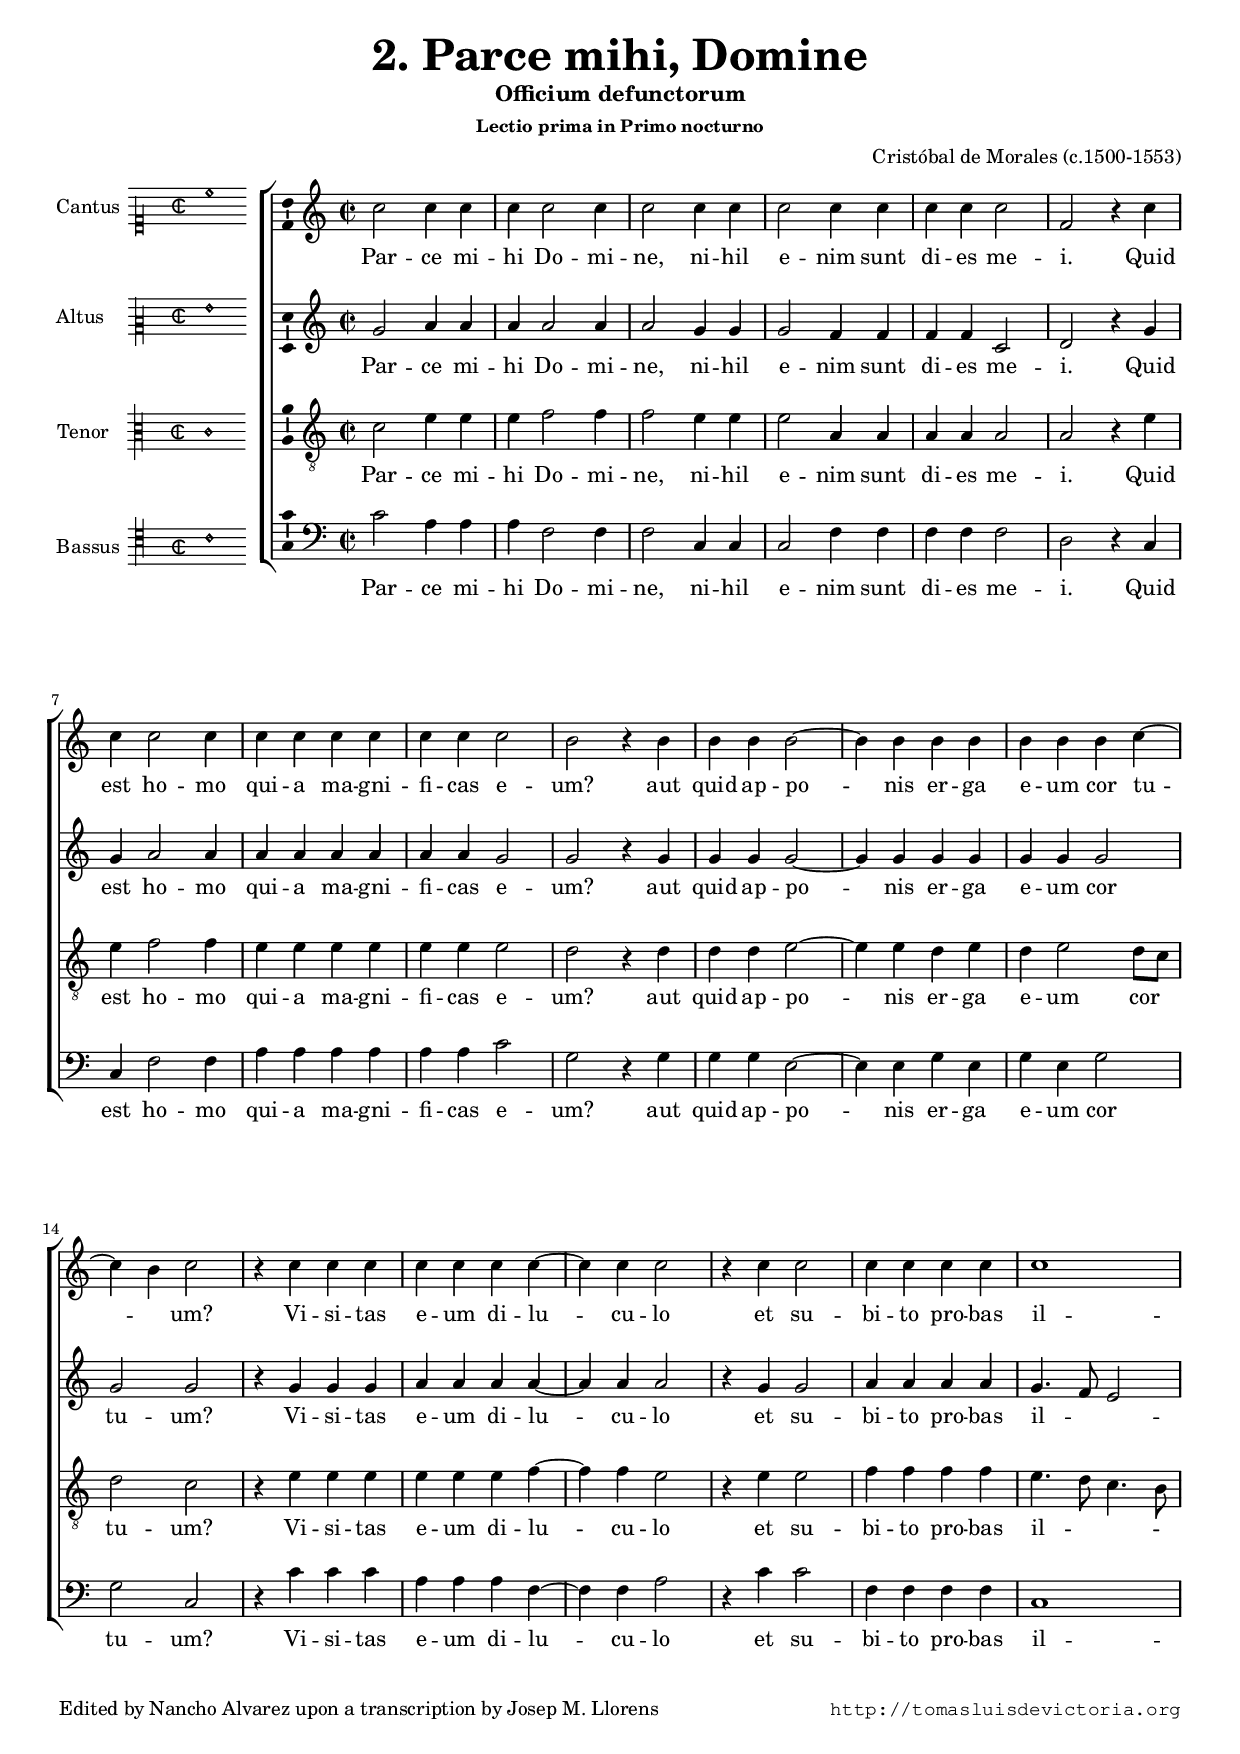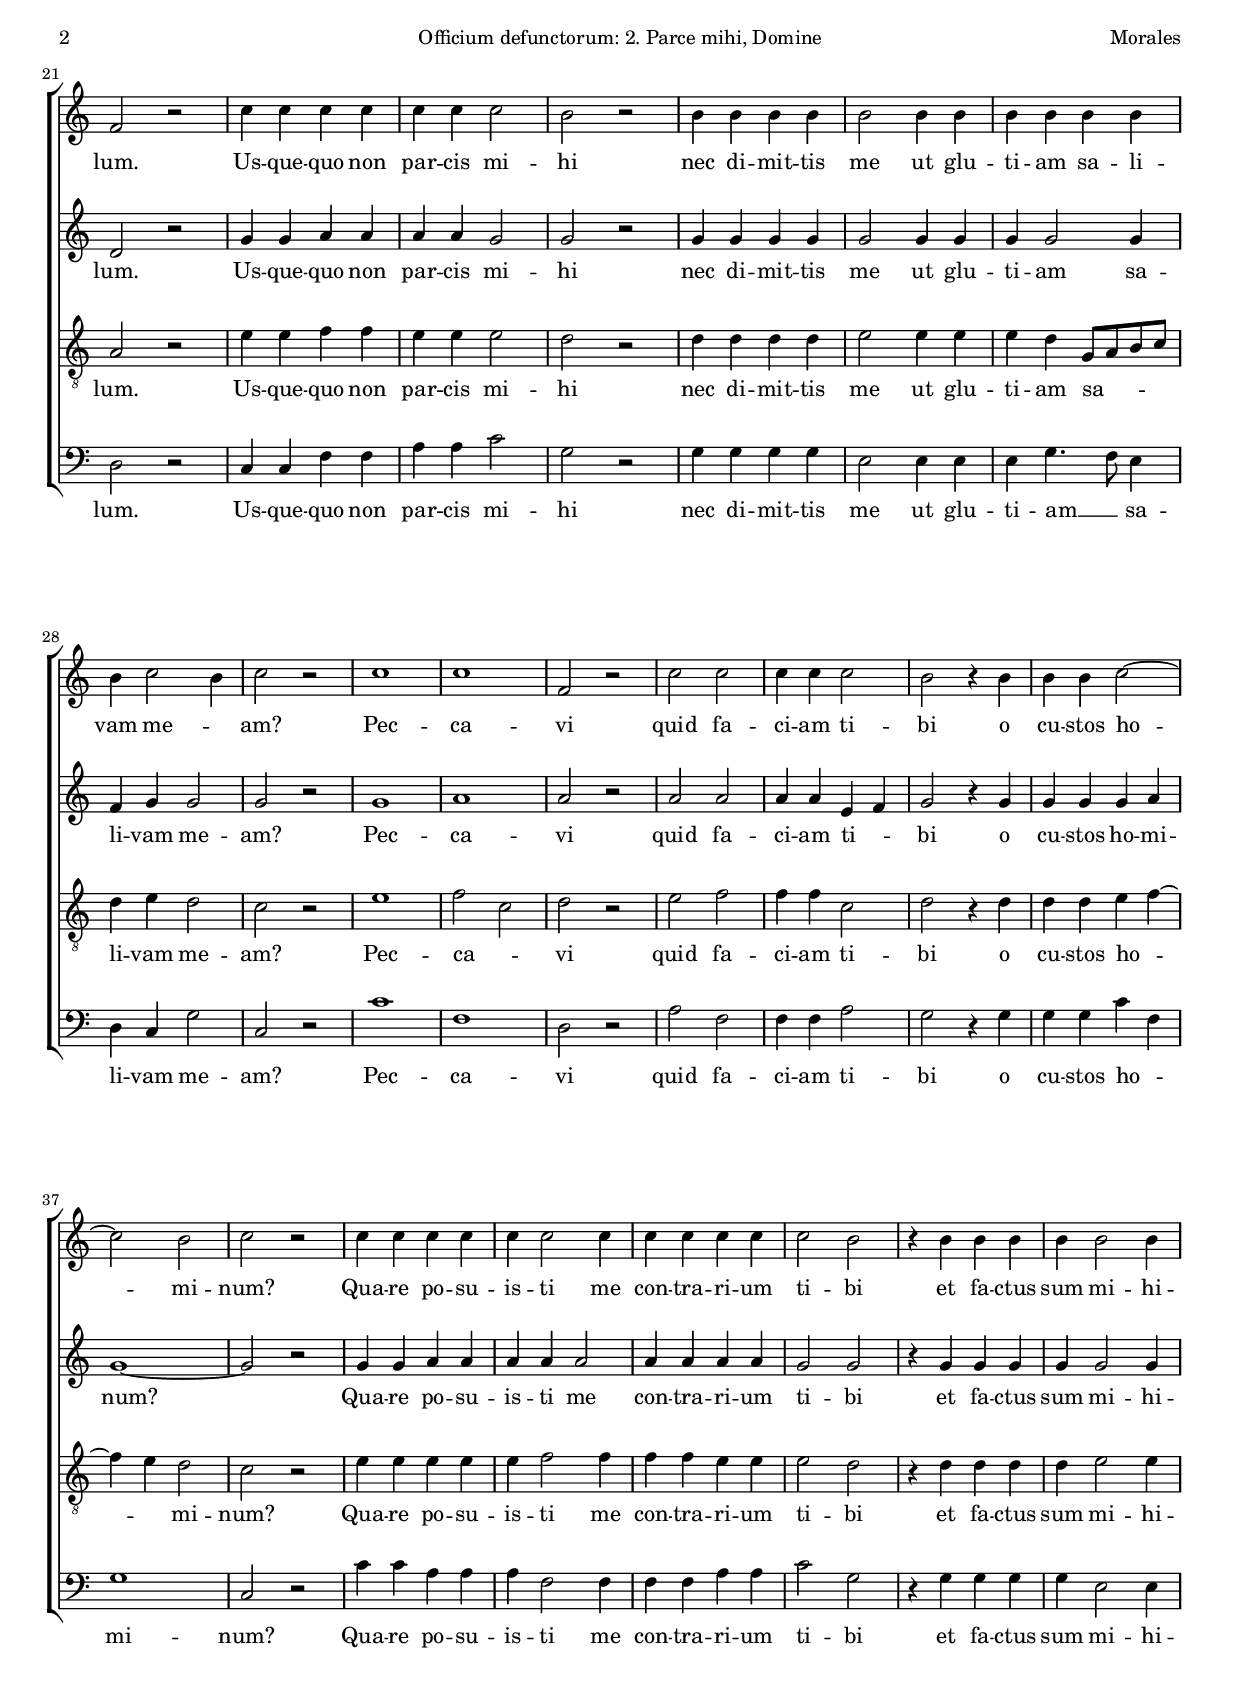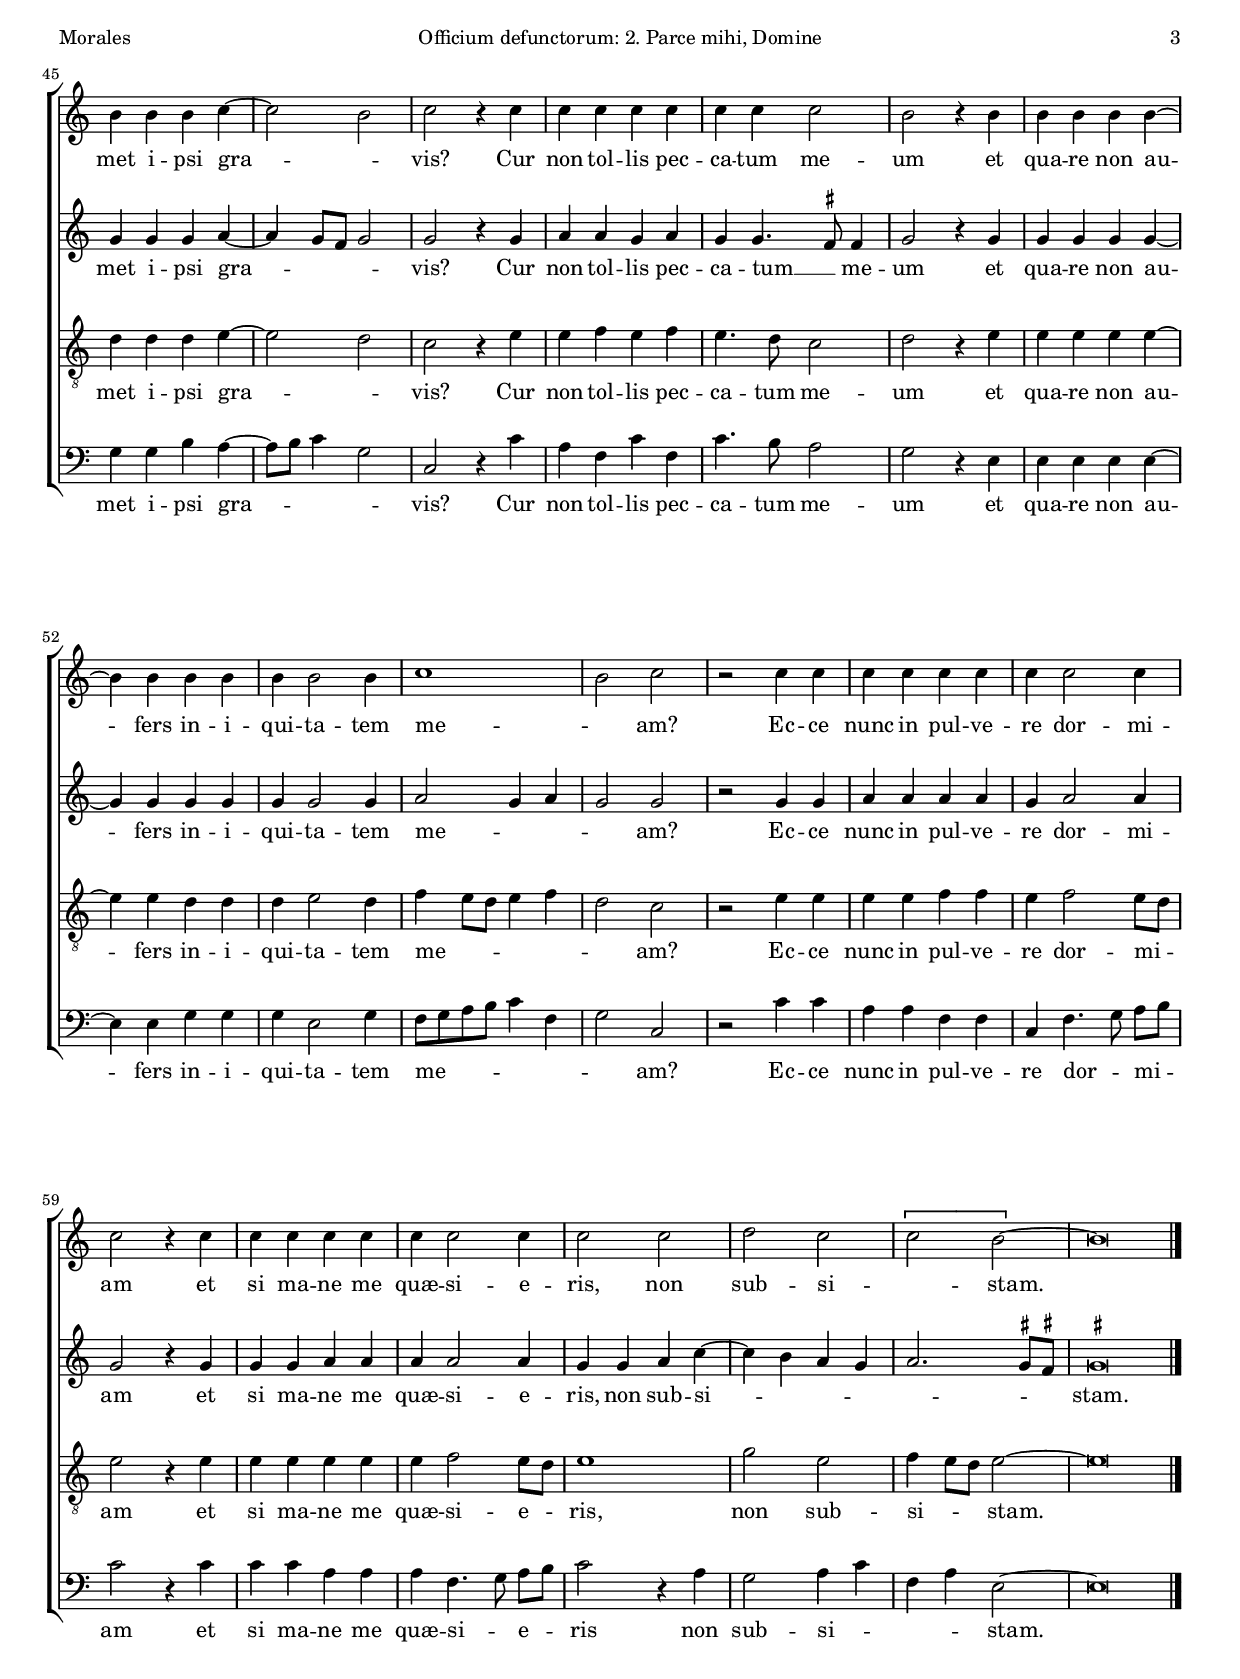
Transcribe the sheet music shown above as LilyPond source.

\version "2.22.0"

#(set-default-paper-size "a4")
#(set-global-staff-size 17.0)
#(ly:set-option 'point-and-click #f)
%mobile -s15.5 -i3.2

italicas=\override LyricText.font-shape = #'italic
rectas=\override LyricText.font-shape = #'upright
ss=\once \set suggestAccidentals = ##t
incipitwidth = 20
mtempo={\tempo 4 = 110}
mtempob={\tempo 4 = 55}
mt=#(define-music-function (offset) (number?) ; move lyric text
      #{ \once \override LyricText.X-offset = -$offset #})


htitle="Officium defunctorum: 2. Parce mihi, Domine"
hcomposer="Morales"

\header {
	title=\markup{\fontsize #3 "2. Parce mihi, Domine"}
	subtitle="Officium defunctorum"
	subsubtitle=\markup{"Lectio prima in Primo nocturno" \vspace #1 }
	composer="Cristóbal de Morales (c.1500-1553)"
        pdfauthor=\composer
	%opus="(-)"
	%poet=\markup{}
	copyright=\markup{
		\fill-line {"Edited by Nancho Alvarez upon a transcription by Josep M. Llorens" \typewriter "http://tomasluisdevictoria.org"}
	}
%	tagline=""
}

global={\key c \major \time 2/2 \skip 1*65
	\bar "|."
}


cantus=\relative c''{
	c2 c4 c
	c c2 c4
	c2 c4 c
	c2 c4 c
	c c c2
	f,2 r4 c'
	c c2 c4
	c c c c
	c c c2
	b2 r4 b
	b b b2 ~
	b4 b b b
	b b b c ~
	c b c2
	r4 c c c
	c c c c ~
	c c c2
	r4 c c2
	c4 c c c 
	c1
	f,2 r
	c'4 c c c 
	c4 c c2
	b2 r
	b4 b b b
	b2 b4 b
	b b b b
	b c2 b4
	c2 r
	c1
	c
	f,2 r
	c'2 c
	c4 c c2
	b r4 b
	b b c2 ~
	c b
	c r
	c4 c c c
	c c2 c4
	c c c c
	c2 b
	r4 b b b
	b b2 b4
	b b b c ~
	c2 b
	c r4 c
	c c c c
	c c c2
	b r4 b
	b b b b ~
	b b b b
	b b2 b4
	c1
	b2 c
	r2 c4 c
	c c c c
	c c2 c4
	c2 r4 c
	c c c c
	c c2 c4
	c2 c
	d c
	\[c2 b ~ \]
	b\breve*1/2
}

altus=\relative c''{
	g2 a4 a
	a a2 a4
	a2 g4 g
	g2 f4 f
	f f c2
	d r4 g
	g a2 a4
	a a a a
	a a g2
	g r4 g
	g g g2 ~
	g4 g g g
	g g g2
	g2 g
	r4 g g g
	a a a a ~
	a a a2
	r4 g g2
	a4 a a a
	g4. f8 e2
	d2 r
	g4 g a a
	a4 a g2
	g r
	g4 g g g
	g2 g4 g
	g g2 g4
	f g g2
	g r
	g1 a
	a2 r
	a2 a
	a4 a e f % CSIC \ss fis
	g2 r4 g
	g g g a
	g1 ~
	g2 r
	g4 g a a
	a a a2
	a4 a a a
	g2 g
	r4 g g g
	g g2 g4
	g g g a ~
	a g8 f g2 % CSIC \ss fis
	g2 r4 g
	a a g a
	g g4. \ss fis8 fis4
	g2 r4 g
	g4 g g g ~
	g g g g
	g g2 g4
	a2 g4 a
	g2 g
	r2 g4 g
	a a a a
	g4 a2 a4
	g2 r4 g
	g g a a
	a a2 a4
	g g a c ~
	c b a g 
	a2. \ss gis8 \ss fis
	\ss gis\breve*1/2
}

tenor=\relative c'{
	c2 e4 e
	e f2 f4
	f2 e4 e
	e2 a,4 a
	a a a2
	a r4 e'
	e f2 f4
	e e e e
	e e e2
	d2 r4 d
	d d e2 ~
	e4 e d e
	d e2 d8 c
	d2 c
	r4 e e e
	e e e f ~
	f f e2
	r4 e e2
	f4 f f f
	e4. d8 c4. b8
	a2 r
	e'4 e f f
	e e e2
	d r
	d4 d d d
	e2 e4 e
	e d g,8 a b c
	d4 e d2
	c2 r
	e1
	f2 c
	d2 r
	e2 f
	f4 f c2
	d r4 d
	d d e f ~
	f e d2
	c r
	e4 e e e
	e f2 f4
	f f e e
	e2 d
	r4 d d d
	d e2 e4
	d d d e ~
	e2 d
	c r4 e
	e f e f
	e4. d8 c2
	d2 r4 e
	e e e e ~
	e e d d 
	d e2 d4
	f e8 d e4 f
	d2 c
	r2 e4 e
	e e f f
	e4 f2 e8 d
	e2 r4 e
	e e e e
	e f2 e8 d
	e1
	g2 e
	f4 e8 d e2 ~
	e\breve*1/2
}

bassus=\relative c'{
	c2 a4 a
	a f2 f4
	f2 c4 c
	c2 f4 f
	f f f2
	d r4 c
	c f2 f4
	a4 a a a
	a a c2
	g2 r4 g
	g g e2 ~
	e4 e g e
	g e g2
	g c,
	r4 c' c c
	a a a f ~
	f f a2
	r4 c c2
	f,4 f f f
	c1
	d2 r
	c4 c f f
	a a c2
	g r
	g4 g g g
	e2 e4 e
	e g4. f8 e4
	d c g'2
	c,2 r
	c'1
	f,
	d2 r
	a'2 f
	f4 f a2
	g r4 g
	g g c f,
	g1
	c,2 r
	c'4 c a a
	a f2 f4
	f f a a
	c2 g
	r4 g g g
	g e2 e4
	g g b a ~ % el b parece puesto para evitar las quintas, no parece muy bien escrito
	a8 b c4 g2
	c,2 r4 c'
	a f c' f,
	c'4. b8 a2
	g2 r4 e
	e e e e ~
	e e g g
	g e2 g4
	f8 g a b c4 f,
	g2 c,
	r2 c'4 c
	a a f f
	c4 f4. g8 a[ b] 
	c2 r4 c
	c c a a
	a f4. g8 a[ b] 
	c2 r4 a
	g2 a4 c
	f,4 a4 e2 ~ % f,4 a'2 e4 ~
	e\breve*1/2
	% en otras versiones hay quintas paralelas con cantus, parece que han puesto el la para evitarlas
}

textocantus=\lyricmode{
Par -- ce mi -- hi Do -- mi -- ne,
ni -- hil e -- nim sunt di -- es me -- i.
Quid est ho -- mo qui -- a ma -- gni -- fi -- cas e -- um?
aut quid ap -- po -- nis er -- ga e -- um cor tu -- _ um?
Vi -- si -- tas e -- um di -- lu -- cu -- lo % CSIC enim
et su -- bi -- to pro -- bas il -- lum.
Us -- que -- quo non par -- cis mi -- hi
nec di -- mit -- tis me
ut glu -- ti -- am sa -- li -- vam \mt #.5 me -- _ am?
Pec -- ca -- vi quid fa -- ci -- am ti -- bi
o cu -- stos ho -- mi -- num?
Qua -- re po -- su -- is -- ti me con -- tra -- ri -- um ti -- bi
et fa -- ctus sum mi -- hi -- met i -- psi gra -- _ vis?
Cur non tol -- lis pec -- ca -- tum me -- um % tollis=tolles?
et qua -- re non au -- fers in -- i -- qui -- ta -- tem me -- _ am?
Ec -- ce nunc in pul -- ve -- re dor -- mi -- am
et si ma -- ne me quæ -- si -- e -- ris,
non sub -- si -- _ \mt #.5 stam.
}

textoaltus=\lyricmode{
Par -- ce mi -- hi Do -- mi -- ne,
ni -- hil e -- nim sunt di -- es me -- i.
Quid est ho -- mo qui -- a ma -- gni -- fi -- cas e -- um?
aut quid ap -- po -- nis er -- ga e -- um cor tu -- um?
Vi -- si -- tas e -- um di -- lu -- cu -- lo
et su -- bi -- to pro -- bas il -- _ _ lum.
Us -- que -- quo non par -- cis mi -- hi
nec di -- mit -- tis me
ut glu -- ti -- am sa -- li -- vam me -- am?
Pec -- ca -- vi quid fa -- ci -- am ti -- _ bi
o cu -- stos ho -- mi -- \mt #1 num?
Qua -- re po -- su -- is -- ti me con -- tra -- ri -- um ti -- bi
et fa -- ctus sum mi -- hi -- met i -- psi gra -- _ _ _ vis?
Cur non tol -- lis pec -- ca -- tum __ _ me -- um
et qua -- re non au -- fers in -- i -- qui -- ta -- tem me -- _ _ _ am?
Ec -- ce nunc in pul -- ve -- re dor -- mi -- am
et si ma -- ne me quæ -- si -- e -- ris,
non sub -- si -- _ _ _ _ _ _ \mt #2 stam.
}

textotenor=\lyricmode{
Par -- ce mi -- hi Do -- mi -- ne,
ni -- hil e -- nim sunt di -- es me -- i.
Quid est ho -- mo qui -- a ma -- gni -- fi -- cas e -- um?
aut quid ap -- po -- nis er -- ga e -- um \mt #.5 cor _ tu -- um?
Vi -- si -- tas e -- um di -- lu -- cu -- lo
et su -- bi -- to pro -- bas il -- _ _ _ lum.
Us -- que -- quo non par -- cis mi -- hi
nec di -- mit -- tis me
ut glu -- ti -- am sa -- _ _ _ li -- vam me -- am?
Pec -- ca -- _ vi quid fa -- ci -- am ti -- bi
o cu -- stos ho -- _ _ mi -- num?
Qua -- re po -- su -- is -- ti me con -- tra -- ri -- um ti -- bi
et fa -- ctus sum mi -- hi -- met i -- psi gra -- _ vis?
Cur non tol -- lis pec -- ca -- tum me -- um
et qua -- re non au -- fers in -- i -- qui -- ta -- tem me -- _ _ _ _ _ am?
Ec -- ce nunc in pul -- ve -- re dor -- mi -- _ am
et si ma -- ne me quæ -- si -- e -- _ ris,
non sub -- si -- _ _ \mt #.5 stam.
}

textobassus=\lyricmode{
Par -- ce mi -- hi Do -- mi -- ne,
ni -- hil e -- nim sunt di -- es me -- i.
Quid est ho -- mo qui -- a ma -- gni -- fi -- cas e -- um?
aut quid ap -- po -- nis er -- ga e -- um cor tu -- um?
Vi -- si -- tas e -- um di -- lu -- cu -- lo
et su -- bi -- to pro -- bas il -- lum.
Us -- que -- quo non par -- cis mi -- hi
nec di -- mit -- tis me
ut glu -- ti -- am __ _ sa -- li -- vam me -- am?
Pec -- ca -- vi quid fa -- ci -- am ti -- bi
o cu -- stos ho -- _ mi -- num?
Qua -- re po -- su -- is -- ti me con -- tra -- ri -- um ti -- bi
et fa -- ctus sum mi -- hi -- met i -- psi gra -- _ _ _ vis?
Cur non tol -- lis pec -- ca -- tum me -- um
et qua -- re non au -- fers in -- i -- qui -- ta -- tem me -- _ _ _ _ _ _ am?
Ec -- ce nunc in pul -- ve -- re dor -- _ mi -- _ am
et si ma -- ne me quæ -- si -- _ e -- _ ris
non sub -- si -- _ _ _ \mt #.5 stam.
}


incipitcantus=\markup{
	\score{
		{ 
		\set Staff.instrumentName="Cantus "
		\override NoteHead.style = #'neomensural
		\override Staff.TimeSignature.style = #'neomensural
		\cadenzaOn 
		\clef "petrucci-c1"
		\key c \major
		\time 2/2
                c''1
		} 

	\layout { line-width=\incipitwidth indent = 0 }
	}
}

incipitaltus=\markup{
	\score{
		{ 
		\set Staff.instrumentName="Altus    "
		\override NoteHead.style = #'neomensural 
		\override Staff.TimeSignature.style = #'neomensural
		\cadenzaOn 
		\clef "petrucci-c2"
		\key c \major
		\time 2/2
                g'1
		} 
	\layout { line-width=\incipitwidth indent = 0 }
	}
}


incipittenor=\markup{
	\score{
		{ 
		\set Staff.instrumentName="Tenor   "
		\override NoteHead.style = #'neomensural 
		\override Staff.TimeSignature.style = #'neomensural
		\cadenzaOn 
		\clef "petrucci-c3"
		\key c \major
		\time 2/2
                c'1
		} 
	\layout { line-width=\incipitwidth indent=0 }
	}
}

incipitbassus=\markup{
	\score{
		{ 
		\set Staff.instrumentName="Bassus "
		\override NoteHead.style = #'neomensural
		\override Staff.TimeSignature.style = #'neomensural
		\cadenzaOn 
		\clef "petrucci-c4"
		\key c \major
		\time 2/2
                c'1
		} 
	\layout { line-width=\incipitwidth indent = 0 }
	}
}

%\layout {
%       \context {\Voice
%               \remove Ligature_bracket_engraver
%               \consists Mensural_ligature_engraver
%       }
%       line-width=\incipitwidth
%       indent = 0
%}

\score {\transpose c' c'{
\new ChoirStaff<<

	\new Staff <<\global
	\new Voice="v1" {
		\set Staff.instrumentName=\incipitcantus
		\clef "treble"
		\cantus }
	\new Lyrics \lyricsto "v1" {\textocantus }
	>>

	\new Staff <<\global
	\new Voice="v2" {
		\set Staff.instrumentName=\incipitaltus
		\clef "treble"
		\altus }
	\new Lyrics \lyricsto "v2" {\textoaltus }
	>>
	
	\new Staff <<\global
	\new Voice="v3" {
		\set Staff.instrumentName=\incipittenor
		\clef "G_8"
		\tenor }
	\new Lyrics \lyricsto "v3" {\textotenor }
	>>

	\new Staff <<\global
	\new Voice="v4" {
		\set Staff.instrumentName=\incipitbassus
		\clef "bass"
		\bassus }
	\new Lyrics \lyricsto "v4" {\textobassus }
	>>
	
>>

	} % transpose

\layout{ 
	\context {\Lyrics 
		\override VerticalAxisGroup.staff-affinity = #UP
		\override VerticalAxisGroup.nonstaff-relatedstaff-spacing =
			#'((basic-distance . 0) (minimum-distance . 0) (padding . 1))
		\override LyricText.font-size = #1.2
		\override LyricHyphen.minimum-distance = #0.5
	}
	\context {\Score 
		tempoHideNote = ##t
		\override BarNumber.padding = #2 
	}
	\context {\Voice 
		%melismaBusyProperties = #'()
		%autoBeaming = ##f
	}
	\context {\Staff 
                %\RemoveEmptyStaves
                %\override VerticalAxisGroup.remove-first = ##t
		\override VerticalAxisGroup.staff-staff-spacing =
			#'((basic-distance . 11) (minimum-distance . 0) (padding . 1))
		\consists Ambitus_engraver 
		\override LigatureBracket.padding = #1
	}
}

%\midi { \mtempo }

}


\paper{
	evenHeaderMarkup=\markup  \fill-line { \fromproperty #'page:page-number-string \htitle \hcomposer }
	oddHeaderMarkup= \markup  \fill-line { \on-the-fly #not-first-page \hcomposer \on-the-fly #not-first-page \htitle \on-the-fly #not-first-page \fromproperty #'page:page-number-string }
	%system-count=20
	page-count = 3
	ragged-last-bottom = ##f
	indent=3.6\cm
	system-system-spacing =
	#'((basic-distance . 20) (minimum-distance . 0) (padding . 5))
	top-system-spacing = % header
	#'((basic-distance . 8) (minimum-distance . 0) (padding . 0))
	last-bottom-spacing = % footer
	#'((basic-distance . 12) (minimum-distance . 0) (padding . 0))
	markup-system-spacing.padding = #1.5
}

